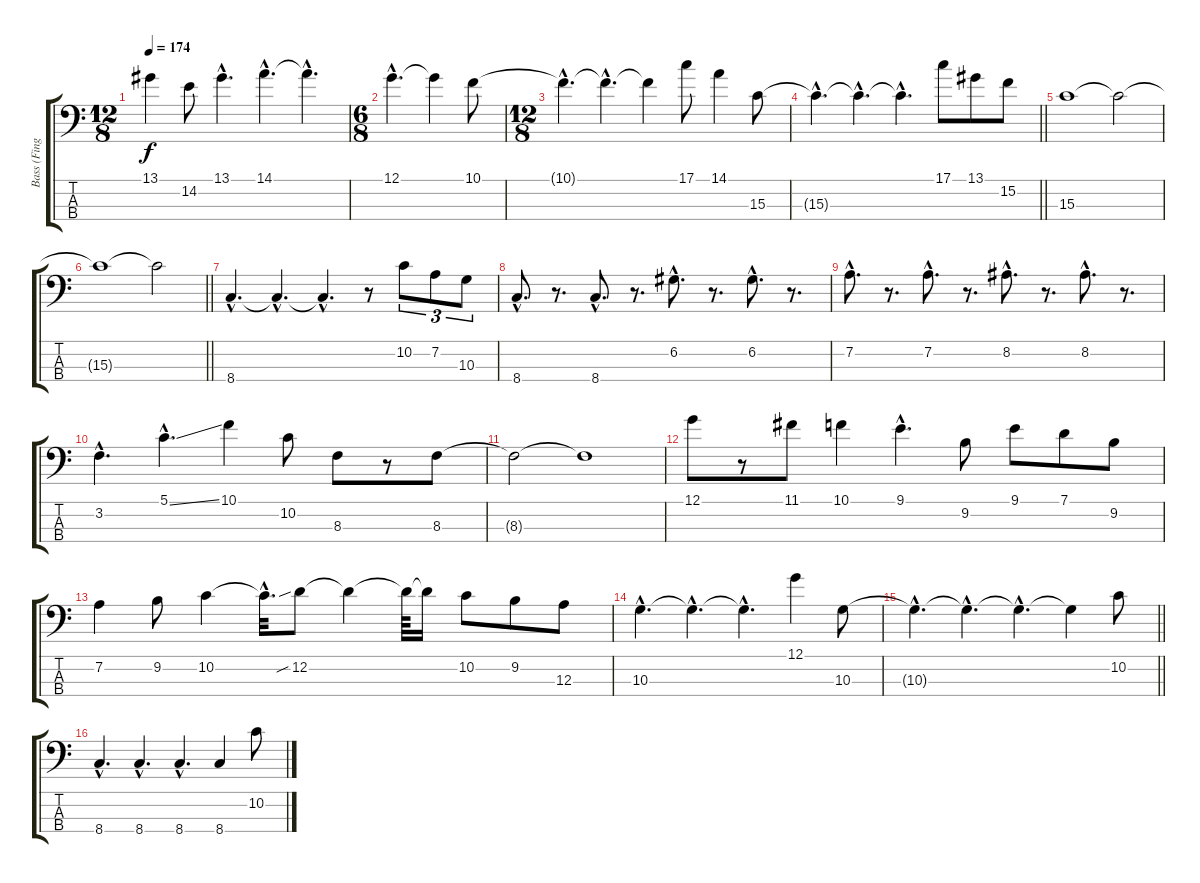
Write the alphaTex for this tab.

\track ("Bass (Finger)" "Bass (Fing") {instrument electricbassfinger}
\staff {score tabs}
\tuning (G2 D2 A1 E1) {hide}
\ts (12 8)
\tempo 174
\clef f4
\ks c
13.1{t}.4{dy f} 14.2.8 13.1{hac}.4{d} 14.1{hac}.4{d} 14.1{hac t}.4{d} |
\ts (6 8)
12.1{hac}.4{d} 12.1{t}.4 10.1.8 |
\ts (12 8)
10.1{hac t}.4{d} 10.1{hac t}.4{d} 10.1{t}.4 17.1.8 14.1.4 15.3.8 |
\barLineRight lightlight
15.3{hac t}.4{d} 15.3{hac t}.4{d} 15.3{hac t}.4{d} 17.1.8 13.1.8 15.2.8 |
15.3.1 15.3{t}.2 |
\barLineRight lightlight
15.3{t}.1 15.3{t}.2 |
8.4{hac}.4{d} 8.4{hac t}.4{d} 8.4{hac t}.4{d} r.8 10.2.8{tu (3 2)} 7.2.8{tu (3 2)} 10.3.8{tu (3 2)} |
8.4{hac}.8{d} r.8{d} 8.4{hac}.8{d} r.8{d} 6.2{hac}.8{d} r.8{d} 6.2{hac}.8{d} r.8{d} |
7.2{hac}.8{d} r.8{d} 7.2{hac}.8{d} r.8{d} 8.2{hac}.8{d} r.8{d} 8.2{hac}.8{d} r.8{d} |
3.2{hac}.4{d} 5.1{ss hac}.4{d} 10.1.4 10.2.8 8.3.8 r.8 8.3.8 |
8.3{t}.2 8.3{t}.1 |
12.1.8 r.8 11.1.8 10.1.4 9.1{hac}.4{d} 9.2.8 9.1.8 7.1.8 9.2.8 |
7.2.4 9.2.8 10.2.4 10.2{hac t}.32{d} 12.2{sib}.8 12.2{t}.4 12.2{t}.64 12.2{t}.16 10.2.8 9.2.8 12.3.8 |
10.3{hac}.4{d} 10.3{hac t}.4{d} 10.3{hac t}.4{d} 12.1.4 10.3.8 |
\barLineRight lightlight
10.3{hac t}.4{d} 10.3{hac t}.4{d} 10.3{hac t}.4{d} 10.3{t}.4 10.2.8 |
8.4{hac}.4{d} 8.4{hac}.4{d} 8.4{hac}.4{d} 8.4.4 10.2.8
